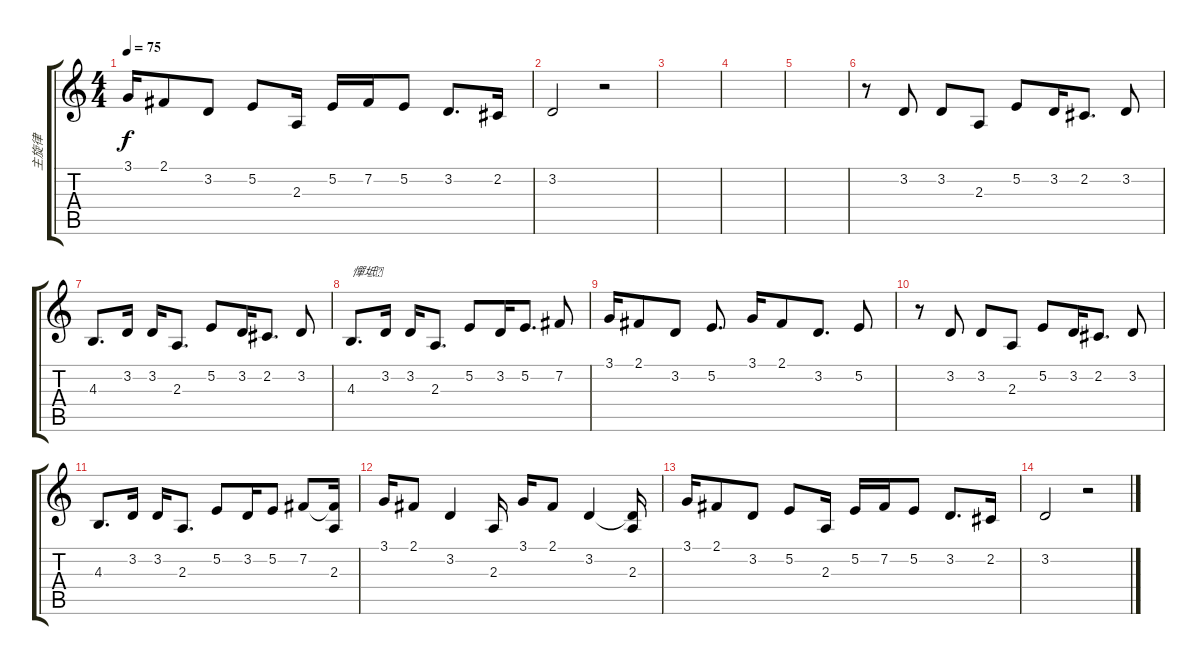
\track ("主旋律" "主旋律") {instrument acousticgrandpiano}
\staff {score tabs}
\tuning (E4 B3 G3 D3 A2 E2) {hide}
\ts (4 4)
\tempo 75
\clef g2
\ks c
3.1.16{dy f} 2.1.8 3.2.8 5.2.8 2.3.16 5.2.16 7.2.16 5.2.8 3.2.8{d} 2.2.16 |
3.2.2 r.2 |
|
|
|
r.8 3.2.8 3.2.8 2.3.8 5.2.8 3.2.16 2.2.8{d} 3.2.8 |
4.3.8{d} 3.2.16 3.2.16 2.3.8{d} 5.2.8 3.2.16 2.2.8{d} 3.2.8 |
4.3.8{d txt "憚坻"} 3.2.16 3.2.16 2.3.8{d} 5.2.8 3.2.16 5.2.8{d} 7.2.8 |
3.1.16 2.1.8 3.2.8 5.2.8{d} 3.1.16 2.1.8 3.2.8{d} 5.2.8 |
r.8 3.2.8 3.2.8 2.3.8 5.2.8 3.2.16 2.2.8{d} 3.2.8 |
4.3.8{d} 3.2.16 3.2.16 2.3.8{d} 5.2.8 3.2.16 5.2.8 7.2.8 (7.2{t} 2.3).16 |
3.1.16 2.1.8 3.2.4 2.3.16 3.1.16 2.1.8 3.2.4 (3.2{t} 2.3).16 |
3.1.16 2.1.8 3.2.8 5.2.8 2.3.16 5.2.16 7.2.16 5.2.8 3.2.8{d} 2.2.16 |
3.2.2 r.2
